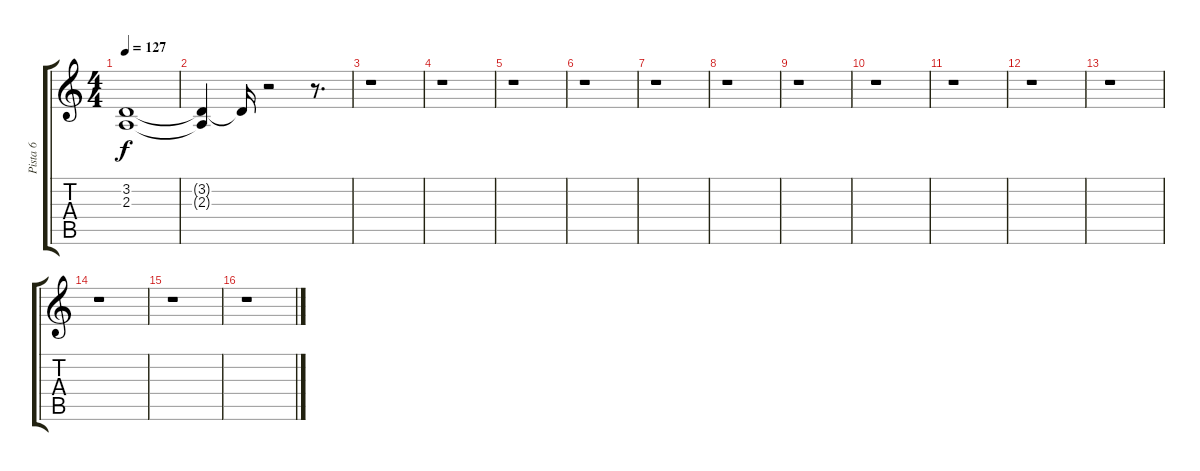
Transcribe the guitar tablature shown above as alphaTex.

\track ("Pista 6" "Pista 6") {instrument panflute}
\staff {score tabs}
\tuning (E4 B3 G3 D3 A2 E2) {hide}
\ts (4 4)
\tempo 127
\clef g2
\ks c
(3.2 2.3).1{dy f} |
(3.2{t} 2.3{t}).4 3.2{t}.16 r.2 r.8{d} |
r.1 |
r.1 |
r.1 |
r.1 |
r.1 |
r.1 |
r.1 |
r.1 |
r.1 |
r.1 |
r.1 |
r.1 |
r.1 |
r.1
